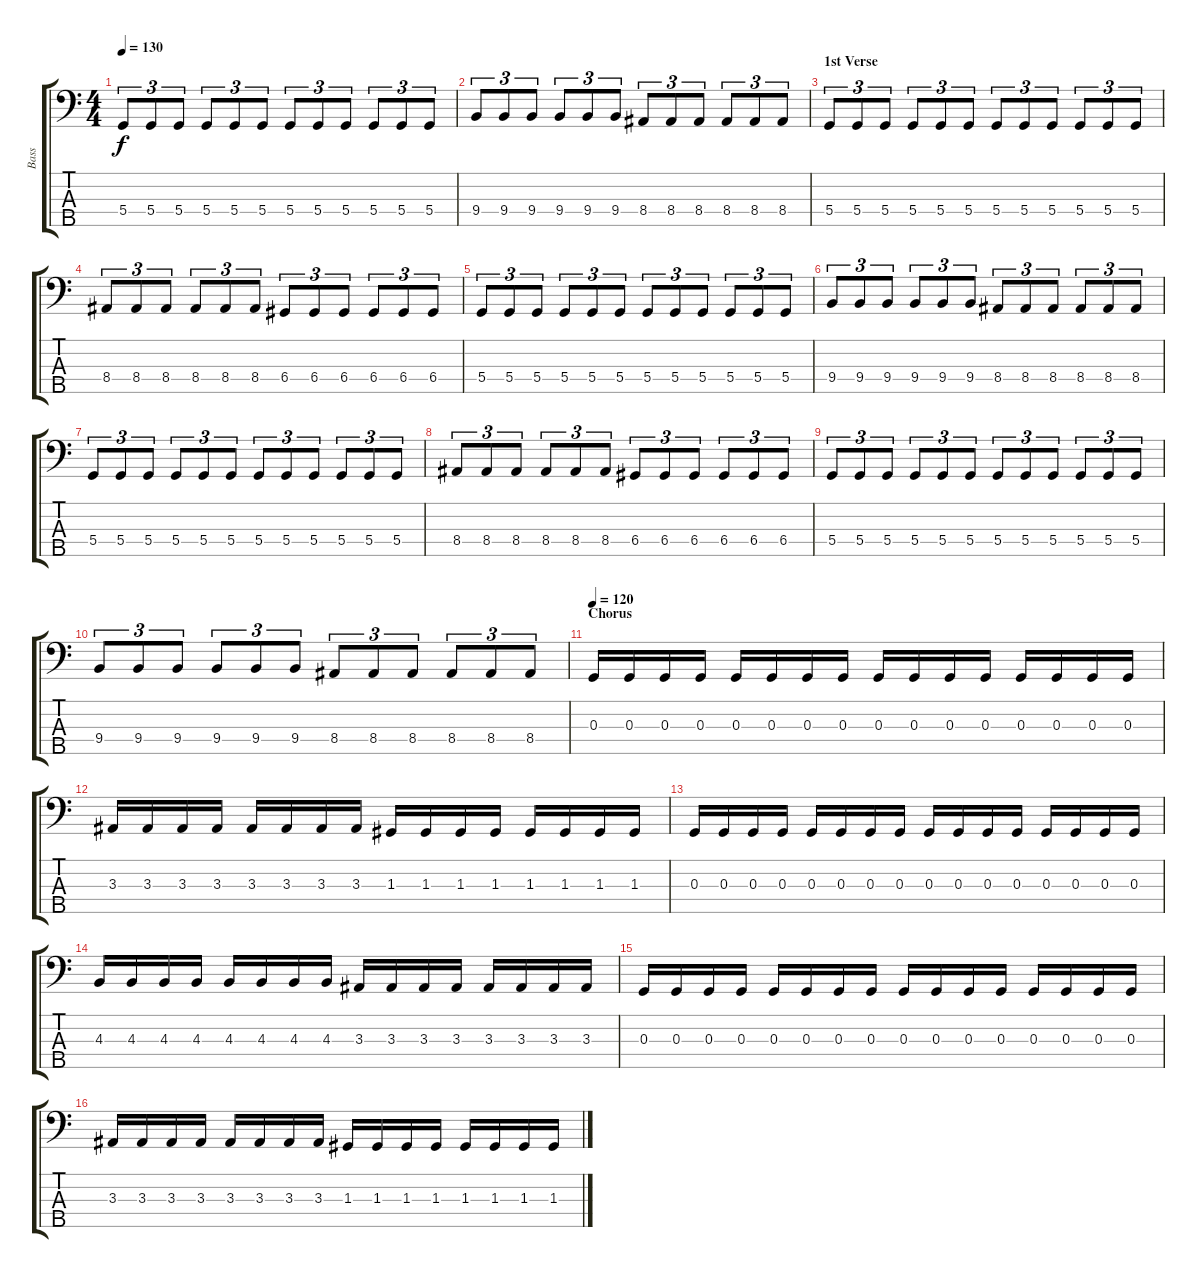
\track ("Bass" "Bass") {instrument electricbassfinger}
\staff {score tabs}
\tuning (F2 C2 G1 D1 A0) {hide}
\ts (4 4)
\tempo 130
\clef f4
\ks c
5.4.8{tu (3 2) dy f} 5.4.8{tu (3 2)} 5.4.8{tu (3 2)} 5.4.8{tu (3 2)} 5.4.8{tu (3 2)} 5.4.8{tu (3 2)} 5.4.8{tu (3 2)} 5.4.8{tu (3 2)} 5.4.8{tu (3 2)} 5.4.8{tu (3 2)} 5.4.8{tu (3 2)} 5.4.8{tu (3 2)} |
9.4.8{tu (3 2)} 9.4.8{tu (3 2)} 9.4.8{tu (3 2)} 9.4.8{tu (3 2)} 9.4.8{tu (3 2)} 9.4.8{tu (3 2)} 8.4.8{tu (3 2)} 8.4.8{tu (3 2)} 8.4.8{tu (3 2)} 8.4.8{tu (3 2)} 8.4.8{tu (3 2)} 8.4.8{tu (3 2)} |
\section ("" "1st Verse")
5.4.8{tu (3 2)} 5.4.8{tu (3 2)} 5.4.8{tu (3 2)} 5.4.8{tu (3 2)} 5.4.8{tu (3 2)} 5.4.8{tu (3 2)} 5.4.8{tu (3 2)} 5.4.8{tu (3 2)} 5.4.8{tu (3 2)} 5.4.8{tu (3 2)} 5.4.8{tu (3 2)} 5.4.8{tu (3 2)} |
8.4.8{tu (3 2)} 8.4.8{tu (3 2)} 8.4.8{tu (3 2)} 8.4.8{tu (3 2)} 8.4.8{tu (3 2)} 8.4.8{tu (3 2)} 6.4.8{tu (3 2)} 6.4.8{tu (3 2)} 6.4.8{tu (3 2)} 6.4.8{tu (3 2)} 6.4.8{tu (3 2)} 6.4.8{tu (3 2)} |
5.4.8{tu (3 2)} 5.4.8{tu (3 2)} 5.4.8{tu (3 2)} 5.4.8{tu (3 2)} 5.4.8{tu (3 2)} 5.4.8{tu (3 2)} 5.4.8{tu (3 2)} 5.4.8{tu (3 2)} 5.4.8{tu (3 2)} 5.4.8{tu (3 2)} 5.4.8{tu (3 2)} 5.4.8{tu (3 2)} |
9.4.8{tu (3 2)} 9.4.8{tu (3 2)} 9.4.8{tu (3 2)} 9.4.8{tu (3 2)} 9.4.8{tu (3 2)} 9.4.8{tu (3 2)} 8.4.8{tu (3 2)} 8.4.8{tu (3 2)} 8.4.8{tu (3 2)} 8.4.8{tu (3 2)} 8.4.8{tu (3 2)} 8.4.8{tu (3 2)} |
5.4.8{tu (3 2)} 5.4.8{tu (3 2)} 5.4.8{tu (3 2)} 5.4.8{tu (3 2)} 5.4.8{tu (3 2)} 5.4.8{tu (3 2)} 5.4.8{tu (3 2)} 5.4.8{tu (3 2)} 5.4.8{tu (3 2)} 5.4.8{tu (3 2)} 5.4.8{tu (3 2)} 5.4.8{tu (3 2)} |
8.4.8{tu (3 2)} 8.4.8{tu (3 2)} 8.4.8{tu (3 2)} 8.4.8{tu (3 2)} 8.4.8{tu (3 2)} 8.4.8{tu (3 2)} 6.4.8{tu (3 2)} 6.4.8{tu (3 2)} 6.4.8{tu (3 2)} 6.4.8{tu (3 2)} 6.4.8{tu (3 2)} 6.4.8{tu (3 2)} |
5.4.8{tu (3 2)} 5.4.8{tu (3 2)} 5.4.8{tu (3 2)} 5.4.8{tu (3 2)} 5.4.8{tu (3 2)} 5.4.8{tu (3 2)} 5.4.8{tu (3 2)} 5.4.8{tu (3 2)} 5.4.8{tu (3 2)} 5.4.8{tu (3 2)} 5.4.8{tu (3 2)} 5.4.8{tu (3 2)} |
9.4.8{tu (3 2)} 9.4.8{tu (3 2)} 9.4.8{tu (3 2)} 9.4.8{tu (3 2)} 9.4.8{tu (3 2)} 9.4.8{tu (3 2)} 8.4.8{tu (3 2)} 8.4.8{tu (3 2)} 8.4.8{tu (3 2)} 8.4.8{tu (3 2)} 8.4.8{tu (3 2)} 8.4.8{tu (3 2)} |
\section ("" "Chorus")
\tempo 120
0.3.16 0.3.16 0.3.16 0.3.16 0.3.16 0.3.16 0.3.16 0.3.16 0.3.16 0.3.16 0.3.16 0.3.16 0.3.16 0.3.16 0.3.16 0.3.16 |
3.3.16 3.3.16 3.3.16 3.3.16 3.3.16 3.3.16 3.3.16 3.3.16 1.3.16 1.3.16 1.3.16 1.3.16 1.3.16 1.3.16 1.3.16 1.3.16 |
0.3.16 0.3.16 0.3.16 0.3.16 0.3.16 0.3.16 0.3.16 0.3.16 0.3.16 0.3.16 0.3.16 0.3.16 0.3.16 0.3.16 0.3.16 0.3.16 |
4.3.16 4.3.16 4.3.16 4.3.16 4.3.16 4.3.16 4.3.16 4.3.16 3.3.16 3.3.16 3.3.16 3.3.16 3.3.16 3.3.16 3.3.16 3.3.16 |
0.3.16 0.3.16 0.3.16 0.3.16 0.3.16 0.3.16 0.3.16 0.3.16 0.3.16 0.3.16 0.3.16 0.3.16 0.3.16 0.3.16 0.3.16 0.3.16 |
3.3.16 3.3.16 3.3.16 3.3.16 3.3.16 3.3.16 3.3.16 3.3.16 1.3.16 1.3.16 1.3.16 1.3.16 1.3.16 1.3.16 1.3.16 1.3.16
